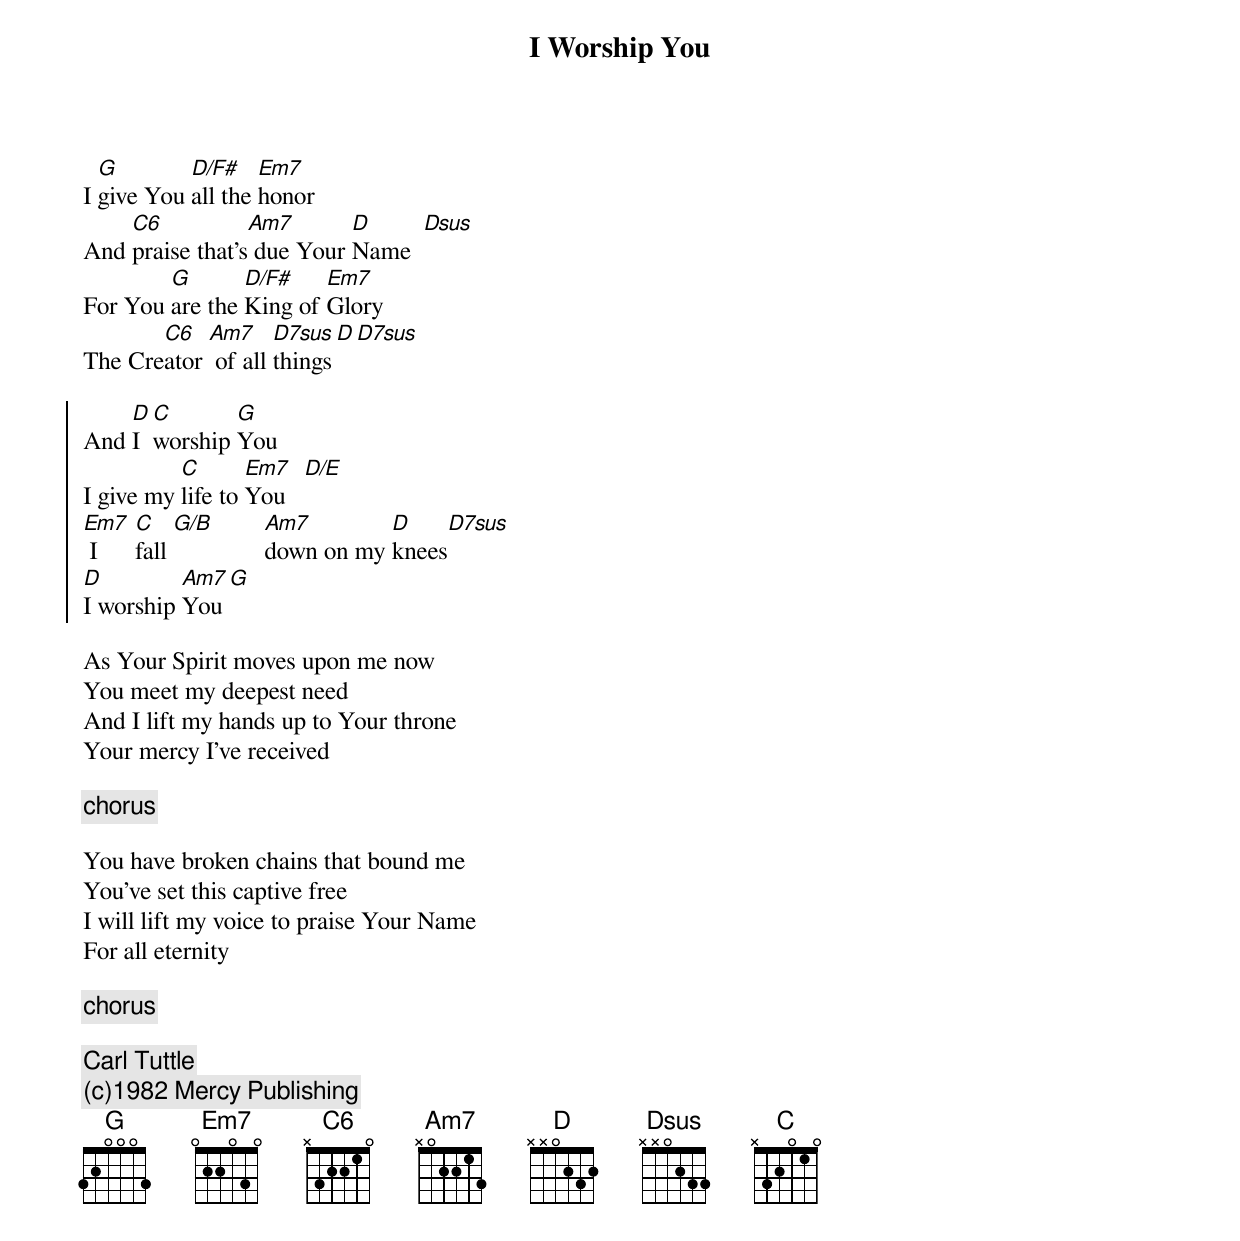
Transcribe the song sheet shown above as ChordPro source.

{title:I Worship You}
I [G]give You [D/F#]all the [Em7]honor
And [C6]praise that's[Am7] due Your [D]Name  [Dsus]
For You [G]are the [D/F#]King of [Em7]Glory
The Cre[C6]ator [Am7] of all [D7sus]things[D][D7sus]

{start_of_chorus}
And [D]I  [C]worship [G]You
I give my [C]life to [Em7]You   [D/E]
[Em7] I      [C]fall [G/B]        [Am7]down on my [D]knees[D7sus]
[D]I worship [Am7]You[G]
{end_of_chorus}

As Your Spirit moves upon me now
You meet my deepest need
And I lift my hands up to Your throne
Your mercy I've received

{comment:chorus}

You have broken chains that bound me
You've set this captive free
I will lift my voice to praise Your Name
For all eternity

{comment:chorus}

{comment:Carl Tuttle}
{comment:(c)1982 Mercy Publishing}
